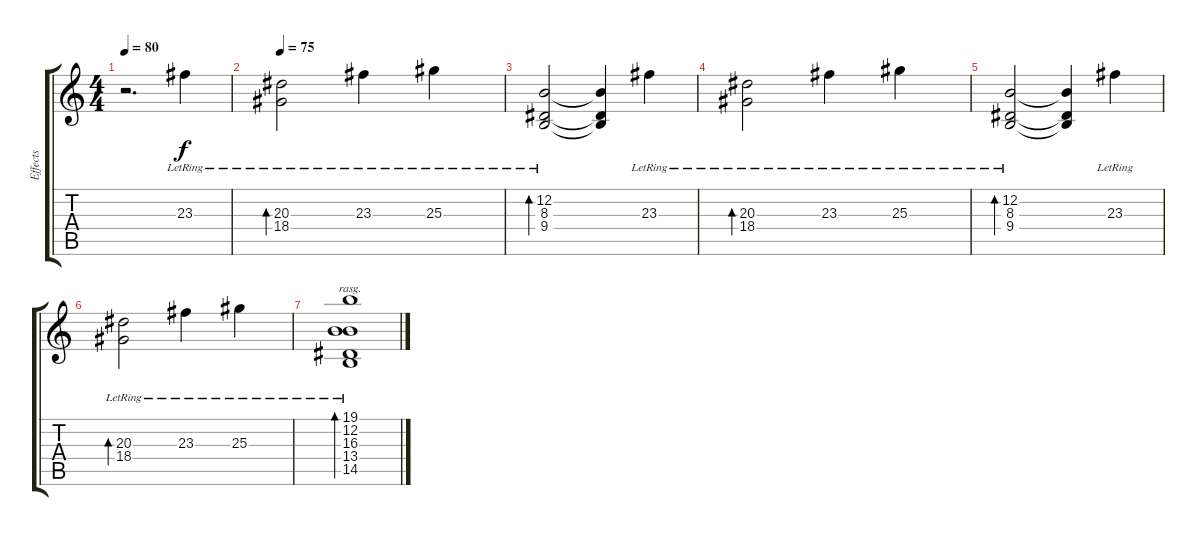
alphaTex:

\track ("Effects" "Effects") {instrument pad1newage}
\staff {score tabs}
\tuning (E4 B3 G3 D3 A2 E2) {hide}
\ts (4 4)
\tempo 80
\clef g2
\ks c
r.2{d dy f instrument electricpiano1} 23.3{lr}.4 |
\tempo 75
(20.3{lr} 18.4{lr}).2{bd 240} 23.3{lr}.4 25.3{lr}.4 |
(12.2{lr} 8.3{lr} 9.4{lr}).2{bd 480} (12.2{t} 8.3{t} 9.4{t}).4 23.3{lr}.4 |
(20.3{lr} 18.4{lr}).2{bd 240} 23.3{lr}.4 25.3{lr}.4 |
(12.2{lr} 8.3{lr} 9.4{lr}).2{bd 480} (12.2{t} 8.3{t} 9.4{t}).4 23.3{lr}.4 |
(20.3{lr} 18.4{lr}).2{bd 240} 23.3{lr}.4 25.3{lr}.4 |
(19.1{lr} 12.2{lr} 16.3{lr} 13.4{lr} 14.5{lr}).1{bd 240 rasg ii}
